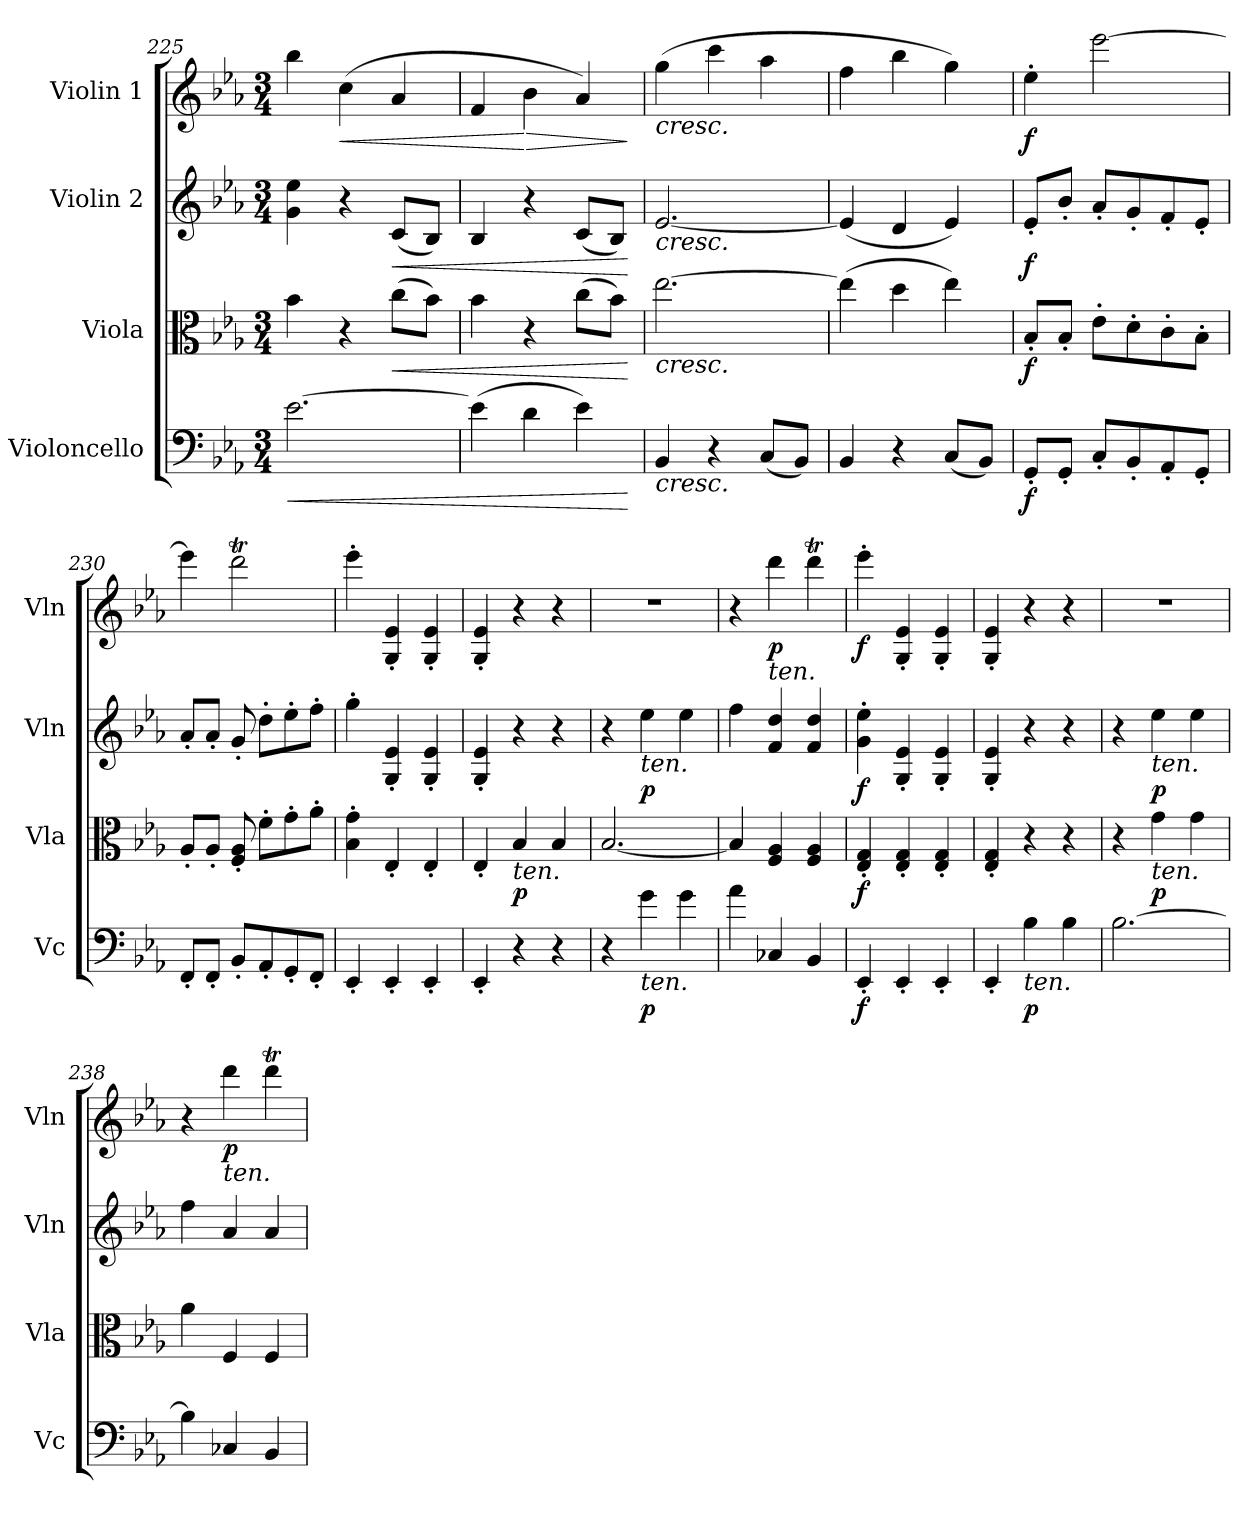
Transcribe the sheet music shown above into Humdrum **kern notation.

**kern	**dynam	**kern	**dynam	**kern	**dynam	**kern	**dynam
*part4	*part4	*part3	*part3	*part2	*part2	*part1	*part1
*staff4	*staff4	*staff3	*staff3	*staff2	*staff2	*staff1	*staff1
*I"Violoncello	*	*I"Viola	*	*I"Violin 2	*	*I"Violin 1	*
*I'Vc	*	*I'Vla	*	*I'Vln	*	*I'Vln	*
*clefF4	*	*clefC3	*	*clefG2	*	*clefG2	*
*k[b-e-a-]	*	*k[b-e-a-]	*	*k[b-e-a-]	*	*k[b-e-a-]	*
*M3/4	*	*M3/4	*	*M3/4	*	*M3/4	*
=225	=225	=225	=225	=225	=225	=225	=225
!	!LO:HP:b	!	!	!	!	!	!
[2.e-\	<	4b-\	.	4g\ 4ee-\	.	4bb-\	.
!	!	!	!	!	!	!	!LO:HP:b
.	.	4r	.	4r	.	(4cc\	<
!	!	!	!LO:HP:b	!	!LO:HP:b	!	!
.	.	(8cc\L	<	(8c/L	<	4a-/	.
.	.	8b-\J)	.	8B-/J)	.	.	.
=226	=226	=226	=226	=226	=226	=226	=226
(4e-\]	.	4b-\	.	4B-/	.	4f/	.
!	!	!	!	!	!	!	!LO:HP:n=1:b
4d\	.	4r	.	4r	.	4b-\	[ >
4e-\)	.	(8cc\L	.	(8c/L	.	4a-/)	.
.	.	8b-\J)	.	8B-/J)	.	.	.
.	[	.	[	.	[	.	]
=227	=227	=227	=227	=227	=227	=227	=227
!	!	!	!	!	!	!LO:TX:b:i:t=cresc.	!
!	!	!	!	!LO:TX:b:i:t=cresc.	!	!	!
!	!	!LO:TX:b:i:t=cresc.	!	!	!	!	!
!LO:TX:b:i:t=cresc.	!	!	!	!	!	!	!
4BB-/	.	[2.ee-\	.	[2.e-/	.	(4gg\	.
4r	.	.	.	.	.	4ccc\	.
(8C/L	.	.	.	.	.	4aa-\	.
8BB-/J)	.	.	.	.	.	.	.
=228	=228	=228	=228	=228	=228	=228	=228
4BB-/	.	(4ee-\]	.	(4e-/]	.	4ff\	.
4r	.	4dd\	.	4d/	.	4bb-\	.
(8C/L	.	4ee-\)	.	4e-/)	.	4gg\)	.
8BB-/J)	.	.	.	.	.	.	.
=229	=229	=229	=229	=229	=229	=229	=229
!	!LO:DY:b	!	!LO:DY:b	!	!LO:DY:b	!	!LO:DY:b
8GG'/L	f	8B-'/L	f	8e-'/L	f	4ee-'\	f
8GG'/J	.	8B-'/J	.	8b-'/J	.	.	.
8C'/L	.	8e-'\L	.	8a-'/L	.	[2eee-\	.
8BB-'/	.	8d'\	.	8g'/	.	.	.
8AA-'/	.	8c'\	.	8f'/	.	.	.
8GG'/J	.	8B-'\J	.	8e-'/J	.	.	.
=230	=230	=230	=230	=230	=230	=230	=230
8FF'/L	.	8A-'/L	.	8a-'/L	.	4eee-\]	.
8FF'/J	.	8A-'/J	.	8a-'/J	.	.	.
8BB-'/L	.	8F/' 8A-/'	.	8g'/	.	2dddt\	.
8AA-'/	.	8f'\L	.	8dd'\L	.	.	.
8GG'/	.	8g'\	.	8ee-'\	.	.	.
8FF'/J	.	8a-'\J	.	8ff'\J	.	.	.
=231	=231	=231	=231	=231	=231	=231	=231
4EE-'/	.	4B-\' 4g\'	.	4gg'\	.	4eee-'\	.
4EE-'/	.	4E-'/	.	4G/' 4e-/'	.	4G/' 4e-/'	.
4EE-'/	.	4E-'/	.	4G/' 4e-/'	.	4G/' 4e-/'	.
=232	=232	=232	=232	=232	=232	=232	=232
4EE-'/	.	4E-'/	.	4G/' 4e-/'	.	4G/' 4e-/'	.
!	!	!LO:TX:b:i:t=ten.	!	!	!	!	!
!	!	!	!LO:DY:b	!	!	!	!
4r	.	4B-/	p	4r	.	4r	.
4r	.	4B-/	.	4r	.	4r	.
!!LO:PB:g=z
=233	=233	=233	=233	=233	=233	=233	=233
4r	.	[2.B-/	.	4r	.	2.r	.
!	!	!	!	!LO:TX:b:i:t=ten.	!	!	!
!LO:TX:b:i:t=ten.	!	!	!	!	!	!	!
!	!LO:DY:b	!	!	!	!LO:DY:b	!	!
4g\	p	.	.	4ee-\	p	.	.
4g\	.	.	.	4ee-\	.	.	.
=234	=234	=234	=234	=234	=234	=234	=234
4a-\	.	4B-/]	.	4ff\	.	4r	.
!	!	!	!	!	!	!LO:TX:b:i:t=ten.	!
!	!	!	!	!	!	!	!LO:DY:b
4C-X/	.	4F/ 4A-/	.	4f/ 4dd/	.	4ddd\	p
4BB-/	.	4F/ 4A-/	.	4f/ 4dd/	.	4dddt\	.
=235	=235	=235	=235	=235	=235	=235	=235
!	!LO:DY:b	!	!LO:DY:b	!	!LO:DY:b	!	!LO:DY:b
4EE-'/	f	4E-/' 4G/'	f	4g\' 4ee-\'	f	4eee-'\	f
4EE-'/	.	4E-/' 4G/'	.	4G/' 4e-/'	.	4G/' 4e-/'	.
4EE-'/	.	4E-/' 4G/'	.	4G/' 4e-/'	.	4G/' 4e-/'	.
=236	=236	=236	=236	=236	=236	=236	=236
4EE-'/	.	4E-/' 4G/'	.	4G/' 4e-/'	.	4G/' 4e-/'	.
!LO:TX:b:i:t=ten.	!	!	!	!	!	!	!
!	!LO:DY:b	!	!	!	!	!	!
4B-\	p	4r	.	4r	.	4r	.
4B-\	.	4r	.	4r	.	4r	.
=237	=237	=237	=237	=237	=237	=237	=237
[2.B-\	.	4r	.	4r	.	2.r	.
!	!	!	!	!LO:TX:b:i:t=ten.	!	!	!
!	!	!LO:TX:b:i:t=ten.	!	!	!	!	!
!	!	!	!LO:DY:b	!	!LO:DY:b	!	!
.	.	4g\	p	4ee-\	p	.	.
.	.	4g\	.	4ee-\	.	.	.
=238	=238	=238	=238	=238	=238	=238	=238
4B-\]	.	4a-\	.	4ff\	.	4r	.
!	!	!	!	!	!	!LO:TX:b:i:t=ten.	!
!	!	!	!	!	!	!	!LO:DY:b
4C-X/	.	4F/	.	4a-/	.	4ddd\	p
4BB-/	.	4F/	.	4a-/	.	4dddt\	.
=	=	=	=	=	=	=	=
*-	*-	*-	*-	*-	*-	*-	*-
